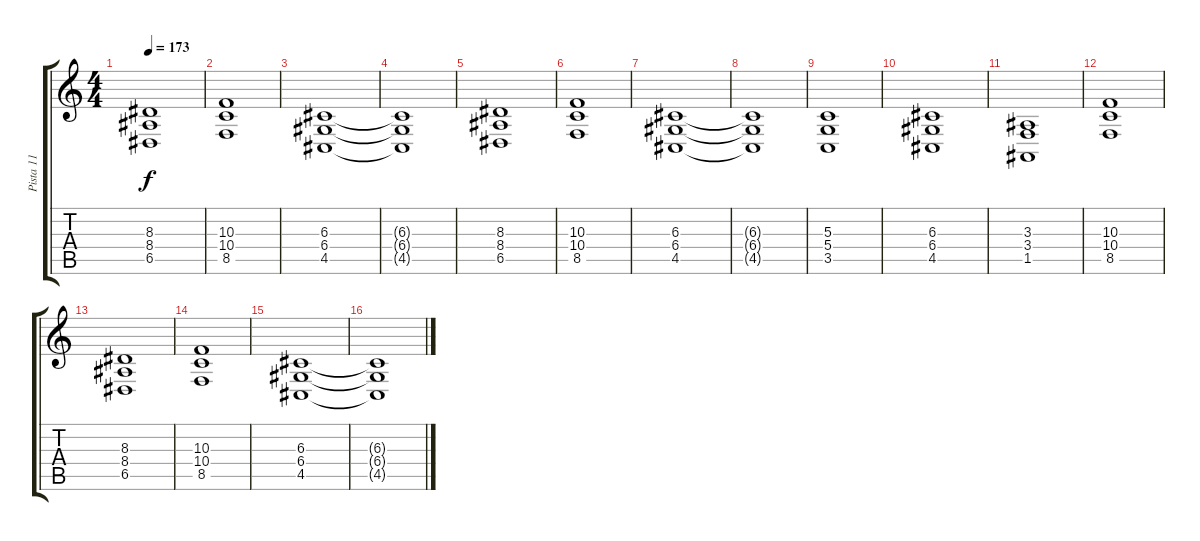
\track ("Pista 11" "Pista 11") {instrument stringensemble2}
\staff {score tabs}
\tuning (E4 B3 G3 D3 A2 E2) {hide}
\ts (4 4)
\tempo 173
\clef g2
\ks c
(8.3 8.4 6.5).1{dy f} |
(10.3 10.4 8.5).1 |
(6.3 6.4 4.5).1 |
(6.3{t} 6.4{t} 4.5{t}).1 |
(8.3 8.4 6.5).1 |
(10.3 10.4 8.5).1 |
(6.3 6.4 4.5).1 |
(6.3{t} 6.4{t} 4.5{t}).1 |
(5.3 5.4 3.5).1 |
(6.3 6.4 4.5).1 |
(3.3 3.4 1.5).1 |
(10.3 10.4 8.5).1 |
(8.3 8.4 6.5).1 |
(10.3 10.4 8.5).1 |
(6.3 6.4 4.5).1 |
(6.3{t} 6.4{t} 4.5{t}).1
